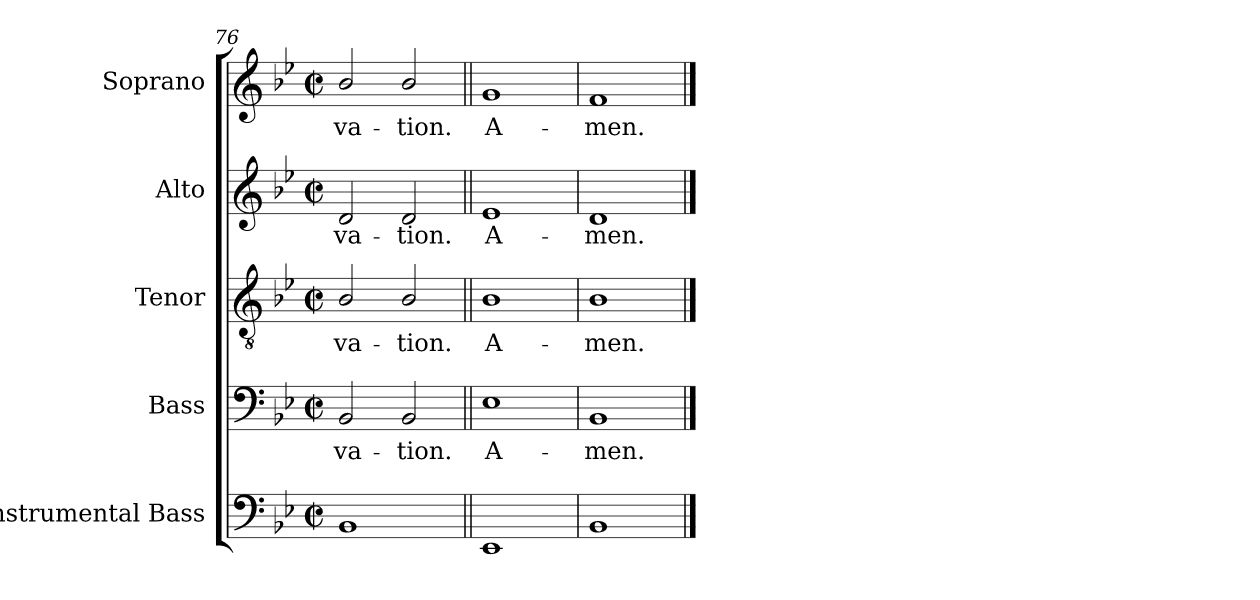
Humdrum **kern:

**kern	**kern	**text	**kern	**text	**kern	**text	**kern	**text
*part5	*part4	*part4	*part3	*part3	*part2	*part2	*part1	*part1
*staff5	*staff4	*staff4	*staff3	*staff3	*staff2	*staff2	*staff1	*staff1
*I"Instrumental Bass	*I"Bass	*	*I"Tenor	*	*I"Alto	*	*I"Soprano	*
*I'I. B.	*I'B.	*	*I'T.	*	*I'A.	*	*I'S.	*
*clefF4	*clefF4	*	*clefGv2	*	*clefG2	*	*clefG2	*
*	*	*	*ITrd7c12	*	*	*	*	*
*k[b-e-]	*k[b-e-]	*	*k[b-e-]	*	*k[b-e-]	*	*k[b-e-]	*
*B-:	*B-:	*	*B-:	*	*B-:	*	*B-:	*
*M2/2	*M2/2	*	*M2/2	*	*M2/2	*	*M2/2	*
*met(c|)	*met(c|)	*	*met(c|)	*	*met(c|)	*	*met(c|)	*
=76	=76	=76	=76	=76	=76	=76	=76	=76
!	!	!LO:LY:b:color=#000000	!	!	!	!	!	!
!	!	!	!	!LO:LY:b:color=#000000	!	!	!	!
!	!	!	!	!	!	!LO:LY:b:color=#000000	!	!
!	!	!	!	!	!	!	!	!LO:LY:b:color=#000000
1BB-i	2BB-i/	-va-	2BB-i/	-va-	2di/	-va-	2b-i/	-va-
!	!	!LO:LY:b:color=#000000	!	!	!	!	!	!
!	!	!	!	!LO:LY:b:color=#000000	!	!	!	!
!	!	!	!	!	!	!LO:LY:b:color=#000000	!	!
!	!	!	!	!	!	!	!	!LO:LY:b:color=#000000
.	2BB-i/	-tion.	2BB-i/	-tion.	2di/	-tion.	2b-i/	-tion.
=77||	=77||	=77||	=77||	=77||	=77||	=77||	=77||	=77||
!	!	!LO:LY:b:color=#000000	!	!	!	!	!	!
!	!	!	!	!LO:LY:b:color=#000000	!	!	!	!
!	!	!	!	!	!	!LO:LY:b:color=#000000	!	!
!	!	!	!	!	!	!	!	!LO:LY:b:color=#000000
1EE-i	1E-i	A-	1BB-i	A-	1e-i	A-	1gi	A-
=78	=78	=78	=78	=78	=78	=78	=78	=78
!	!	!LO:LY:b:color=#000000	!	!	!	!	!	!
!	!	!	!	!LO:LY:b:color=#000000	!	!	!	!
!	!	!	!	!	!	!LO:LY:b:color=#000000	!	!
!	!	!	!	!	!	!	!	!LO:LY:b:color=#000000
1BB-i	1BB-i	-men.	1BB-i	-men.	1di	-men.	1fi	-men.
==	==	==	==	==	==	==	==	==
*-	*-	*-	*-	*-	*-	*-	*-	*-
